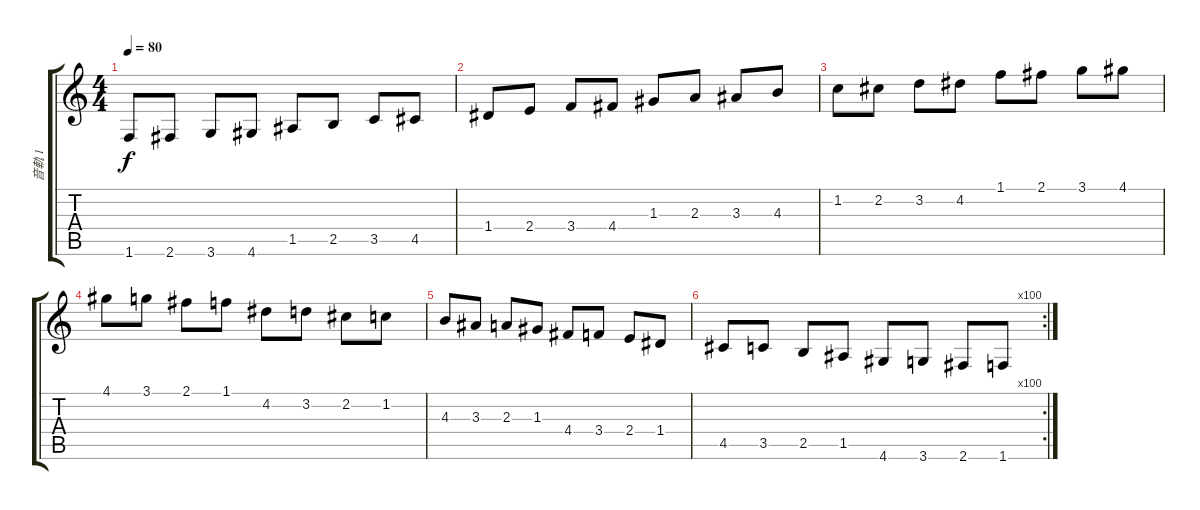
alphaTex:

\track ("音軌 1" "音軌 1") {instrument acousticguitarnylon}
\staff {score tabs}
\tuning (E4 B3 G3 D3 A2 E2) {hide}
\ts (4 4)
\tempo 80
\clef g2
\ks c
1.6.8{dy f instrument acousticguitarnylon} 2.6.8 3.6.8 4.6.8 1.5.8 2.5.8 3.5.8 4.5.8 |
1.4.8 2.4.8 3.4.8 4.4.8 1.3.8 2.3.8 3.3.8 4.3.8 |
1.2.8 2.2.8 3.2.8 4.2.8 1.1.8 2.1.8 3.1.8 4.1.8 |
4.1.8 3.1.8 2.1.8 1.1.8 4.2.8 3.2.8 2.2.8 1.2.8 |
4.3.8 3.3.8 2.3.8 1.3.8 4.4.8 3.4.8 2.4.8 1.4.8 |
\rc 100
4.5.8 3.5.8 2.5.8 1.5.8 4.6.8 3.6.8 2.6.8 1.6.8
